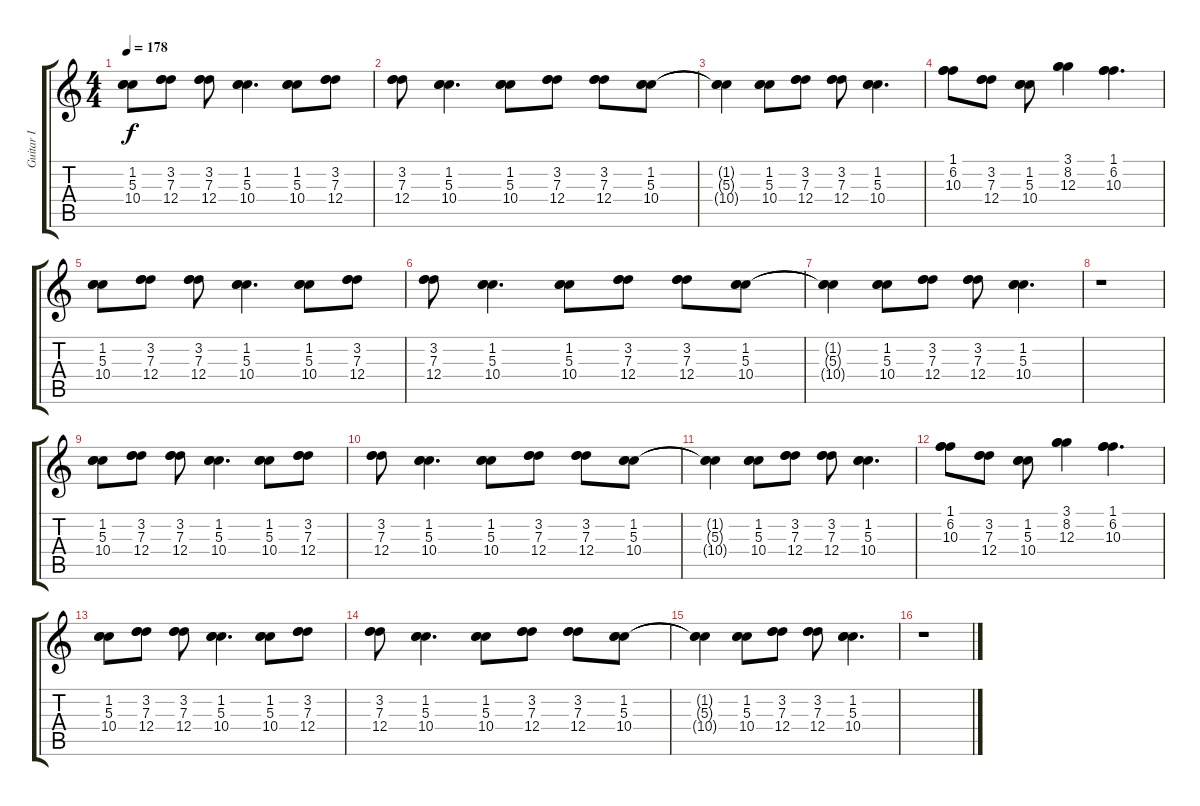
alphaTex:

\track ("Guitar I" "Guitar I") {instrument overdrivenguitar}
\staff {score tabs}
\tuning (E4 B3 G3 D3 A2 E2) {hide}
\ts (4 4)
\tempo 178
\clef g2
\ks c
(1.2 5.3 10.4).8{dy f} (3.2 7.3 12.4).8 (3.2 7.3 12.4).8 (1.2 5.3 10.4).4{d} (1.2 5.3 10.4).8 (3.2 7.3 12.4).8 |
(3.2 7.3 12.4).8 (1.2 5.3 10.4).4{d} (1.2 5.3 10.4).8 (3.2 7.3 12.4).8 (3.2 7.3 12.4).8 (1.2 5.3 10.4).8 |
(1.2{t} 5.3{t} 10.4{t}).4 (1.2 5.3 10.4).8 (3.2 7.3 12.4).8 (3.2 7.3 12.4).8 (1.2 5.3 10.4).4{d} |
(1.1 6.2 10.3).8 (3.2 7.3 12.4).8 (1.2 5.3 10.4).8 (3.1 8.2 12.3).4 (1.1 6.2 10.3).4{d} |
(1.2 5.3 10.4).8 (3.2 7.3 12.4).8 (3.2 7.3 12.4).8 (1.2 5.3 10.4).4{d} (1.2 5.3 10.4).8 (3.2 7.3 12.4).8 |
(3.2 7.3 12.4).8 (1.2 5.3 10.4).4{d} (1.2 5.3 10.4).8 (3.2 7.3 12.4).8 (3.2 7.3 12.4).8 (1.2 5.3 10.4).8 |
(1.2{t} 5.3{t} 10.4{t}).4 (1.2 5.3 10.4).8 (3.2 7.3 12.4).8 (3.2 7.3 12.4).8 (1.2 5.3 10.4).4{d} |
r.1 |
(1.2 5.3 10.4).8 (3.2 7.3 12.4).8 (3.2 7.3 12.4).8 (1.2 5.3 10.4).4{d} (1.2 5.3 10.4).8 (3.2 7.3 12.4).8 |
(3.2 7.3 12.4).8 (1.2 5.3 10.4).4{d} (1.2 5.3 10.4).8 (3.2 7.3 12.4).8 (3.2 7.3 12.4).8 (1.2 5.3 10.4).8 |
(1.2{t} 5.3{t} 10.4{t}).4 (1.2 5.3 10.4).8 (3.2 7.3 12.4).8 (3.2 7.3 12.4).8 (1.2 5.3 10.4).4{d} |
(1.1 6.2 10.3).8 (3.2 7.3 12.4).8 (1.2 5.3 10.4).8 (3.1 8.2 12.3).4 (1.1 6.2 10.3).4{d} |
(1.2 5.3 10.4).8 (3.2 7.3 12.4).8 (3.2 7.3 12.4).8 (1.2 5.3 10.4).4{d} (1.2 5.3 10.4).8 (3.2 7.3 12.4).8 |
(3.2 7.3 12.4).8 (1.2 5.3 10.4).4{d} (1.2 5.3 10.4).8 (3.2 7.3 12.4).8 (3.2 7.3 12.4).8 (1.2 5.3 10.4).8 |
(1.2{t} 5.3{t} 10.4{t}).4 (1.2 5.3 10.4).8 (3.2 7.3 12.4).8 (3.2 7.3 12.4).8 (1.2 5.3 10.4).4{d} |
r.1
